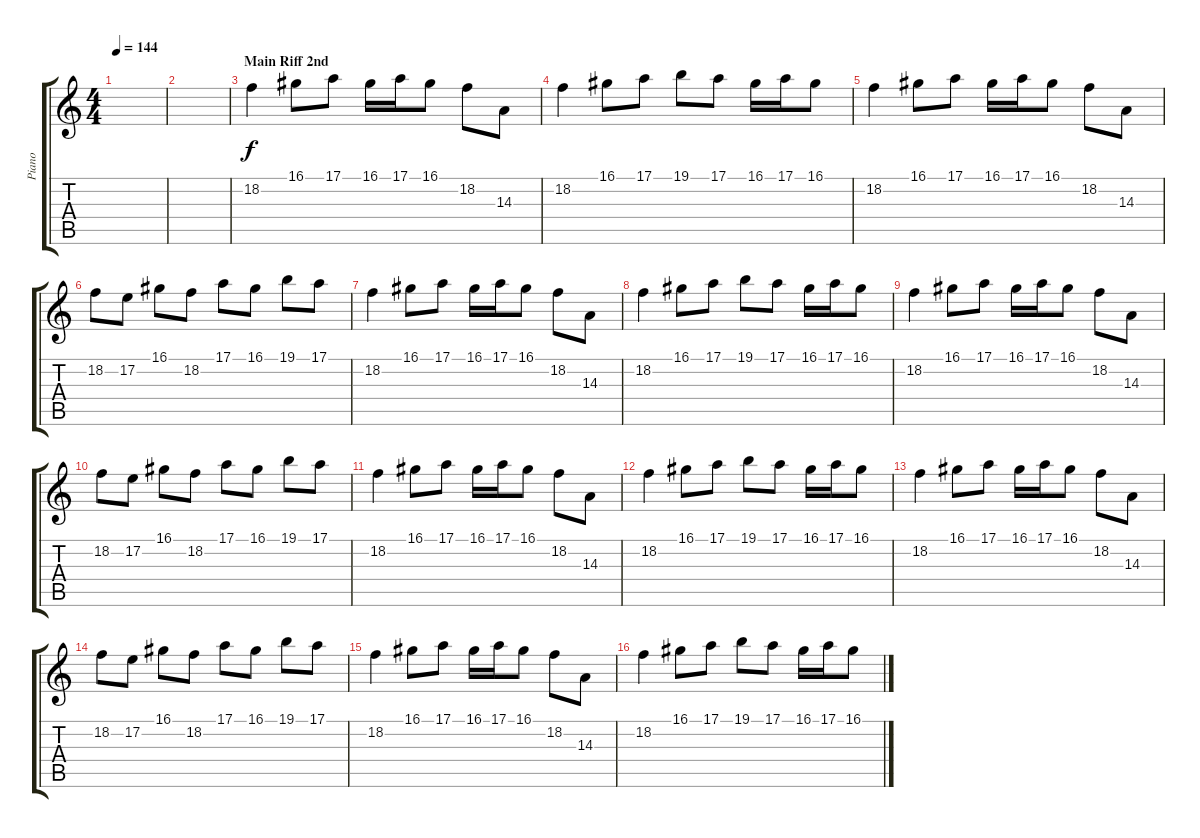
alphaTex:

\track ("Piano" "Piano") {instrument acousticgrandpiano}
\staff {score tabs}
\tuning (E4 B3 G3 D3 A2 E2) {hide}
\ts (4 4)
\tempo 144
\clef g2
\ks c
|
|
\section ("" "Main Riff 2nd")
18.2.4 16.1.8 17.1.8 16.1.16 17.1.16 16.1.8 18.2.8 14.3.8 |
18.2.4 16.1.8 17.1.8 19.1.8 17.1.8 16.1.16 17.1.16 16.1.8 |
18.2.4 16.1.8 17.1.8 16.1.16 17.1.16 16.1.8 18.2.8 14.3.8 |
18.2.8 17.2.8 16.1.8 18.2.8 17.1.8 16.1.8 19.1.8 17.1.8 |
18.2.4 16.1.8 17.1.8 16.1.16 17.1.16 16.1.8 18.2.8 14.3.8 |
18.2.4 16.1.8 17.1.8 19.1.8 17.1.8 16.1.16 17.1.16 16.1.8 |
18.2.4 16.1.8 17.1.8 16.1.16 17.1.16 16.1.8 18.2.8 14.3.8 |
18.2.8 17.2.8 16.1.8 18.2.8 17.1.8 16.1.8 19.1.8 17.1.8 |
18.2.4 16.1.8 17.1.8 16.1.16 17.1.16 16.1.8 18.2.8 14.3.8 |
18.2.4 16.1.8 17.1.8 19.1.8 17.1.8 16.1.16 17.1.16 16.1.8 |
18.2.4 16.1.8 17.1.8 16.1.16 17.1.16 16.1.8 18.2.8 14.3.8 |
18.2.8 17.2.8 16.1.8 18.2.8 17.1.8 16.1.8 19.1.8 17.1.8 |
18.2.4 16.1.8 17.1.8 16.1.16 17.1.16 16.1.8 18.2.8 14.3.8 |
18.2.4 16.1.8 17.1.8 19.1.8 17.1.8 16.1.16 17.1.16 16.1.8
